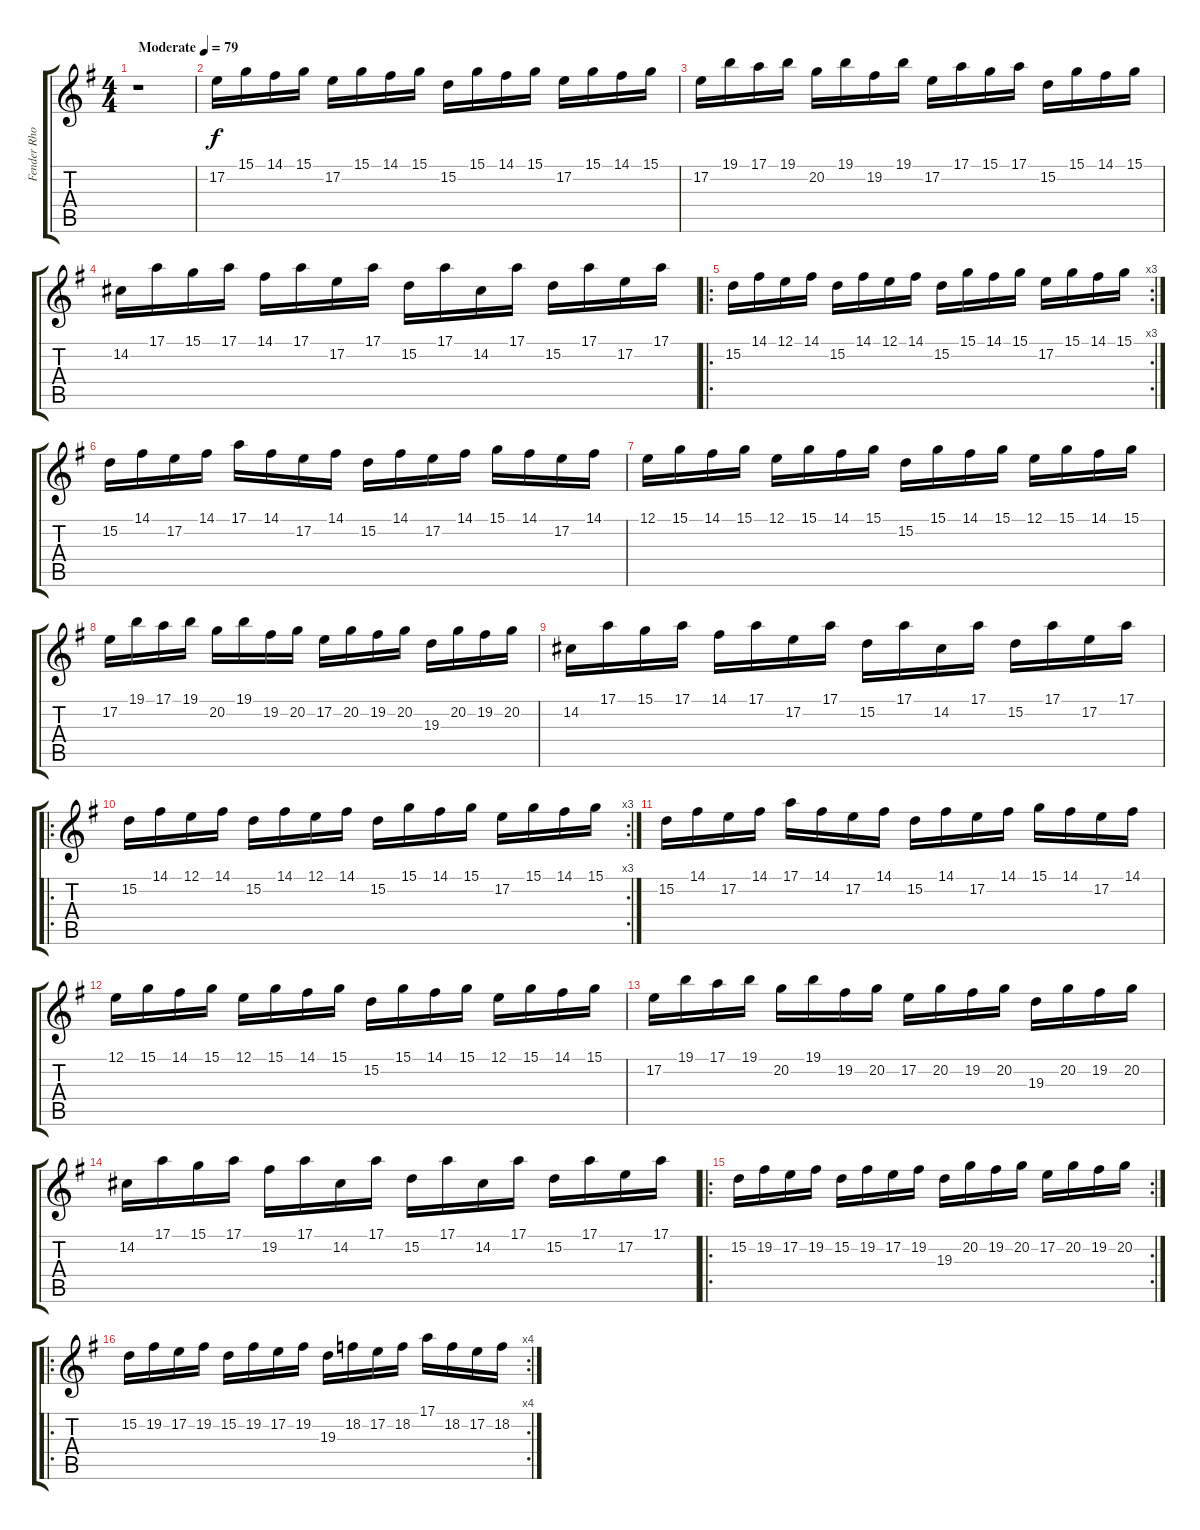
\track ("Fender Rhodes" "Fender Rho") {instrument electricpiano1}
\staff {score tabs}
\tuning (E4 B3 G3 D3 A2 E2) {hide}
\ts (4 4)
\tempo (79 "Moderate")
\clef g2
\ks g
r.1{dy f instrument electricpiano1} |
17.2.16 15.1.16 14.1.16 15.1.16 17.2.16 15.1.16 14.1.16 15.1.16 15.2.16 15.1.16 14.1.16 15.1.16 17.2.16 15.1.16 14.1.16 15.1.16 |
17.2.16 19.1.16 17.1.16 19.1.16 20.2.16 19.1.16 19.2.16 19.1.16 17.2.16 17.1.16 15.1.16 17.1.16 15.2.16 15.1.16 14.1.16 15.1.16 |
14.2.16 17.1.16 15.1.16 17.1.16 14.1.16 17.1.16 17.2.16 17.1.16 15.2.16 17.1.16 14.2.16 17.1.16 15.2.16 17.1.16 17.2.16 17.1.16 |
\ro
\rc 3
15.2.16 14.1.16 12.1.16 14.1.16 15.2.16 14.1.16 12.1.16 14.1.16 15.2.16 15.1.16 14.1.16 15.1.16 17.2.16 15.1.16 14.1.16 15.1.16 |
15.2.16 14.1.16 17.2.16 14.1.16 17.1.16 14.1.16 17.2.16 14.1.16 15.2.16 14.1.16 17.2.16 14.1.16 15.1.16 14.1.16 17.2.16 14.1.16 |
12.1.16 15.1.16 14.1.16 15.1.16 12.1.16 15.1.16 14.1.16 15.1.16 15.2.16 15.1.16 14.1.16 15.1.16 12.1.16 15.1.16 14.1.16 15.1.16 |
17.2.16 19.1.16 17.1.16 19.1.16 20.2.16 19.1.16 19.2.16 20.2.16 17.2.16 20.2.16 19.2.16 20.2.16 19.3.16 20.2.16 19.2.16 20.2.16 |
14.2.16 17.1.16 15.1.16 17.1.16 14.1.16 17.1.16 17.2.16 17.1.16 15.2.16 17.1.16 14.2.16 17.1.16 15.2.16 17.1.16 17.2.16 17.1.16 |
\ro
\rc 3
15.2.16 14.1.16 12.1.16 14.1.16 15.2.16 14.1.16 12.1.16 14.1.16 15.2.16 15.1.16 14.1.16 15.1.16 17.2.16 15.1.16 14.1.16 15.1.16 |
15.2.16 14.1.16 17.2.16 14.1.16 17.1.16 14.1.16 17.2.16 14.1.16 15.2.16 14.1.16 17.2.16 14.1.16 15.1.16 14.1.16 17.2.16 14.1.16 |
12.1.16 15.1.16 14.1.16 15.1.16 12.1.16 15.1.16 14.1.16 15.1.16 15.2.16 15.1.16 14.1.16 15.1.16 12.1.16 15.1.16 14.1.16 15.1.16 |
17.2.16 19.1.16 17.1.16 19.1.16 20.2.16 19.1.16 19.2.16 20.2.16 17.2.16 20.2.16 19.2.16 20.2.16 19.3.16 20.2.16 19.2.16 20.2.16 |
14.2.16 17.1.16 15.1.16 17.1.16 19.2.16 17.1.16 14.2.16 17.1.16 15.2.16 17.1.16 14.2.16 17.1.16 15.2.16 17.1.16 17.2.16 17.1.16 |
\ro
\rc 2
15.2.16 19.2.16 17.2.16 19.2.16 15.2.16 19.2.16 17.2.16 19.2.16 19.3.16 20.2.16 19.2.16 20.2.16 17.2.16 20.2.16 19.2.16 20.2.16 |
\ro
\rc 4
15.2.16 19.2.16 17.2.16 19.2.16 15.2.16 19.2.16 17.2.16 19.2.16 19.3.16 18.2.16 17.2.16 18.2.16 17.1.16 18.2.16 17.2.16 18.2.16
